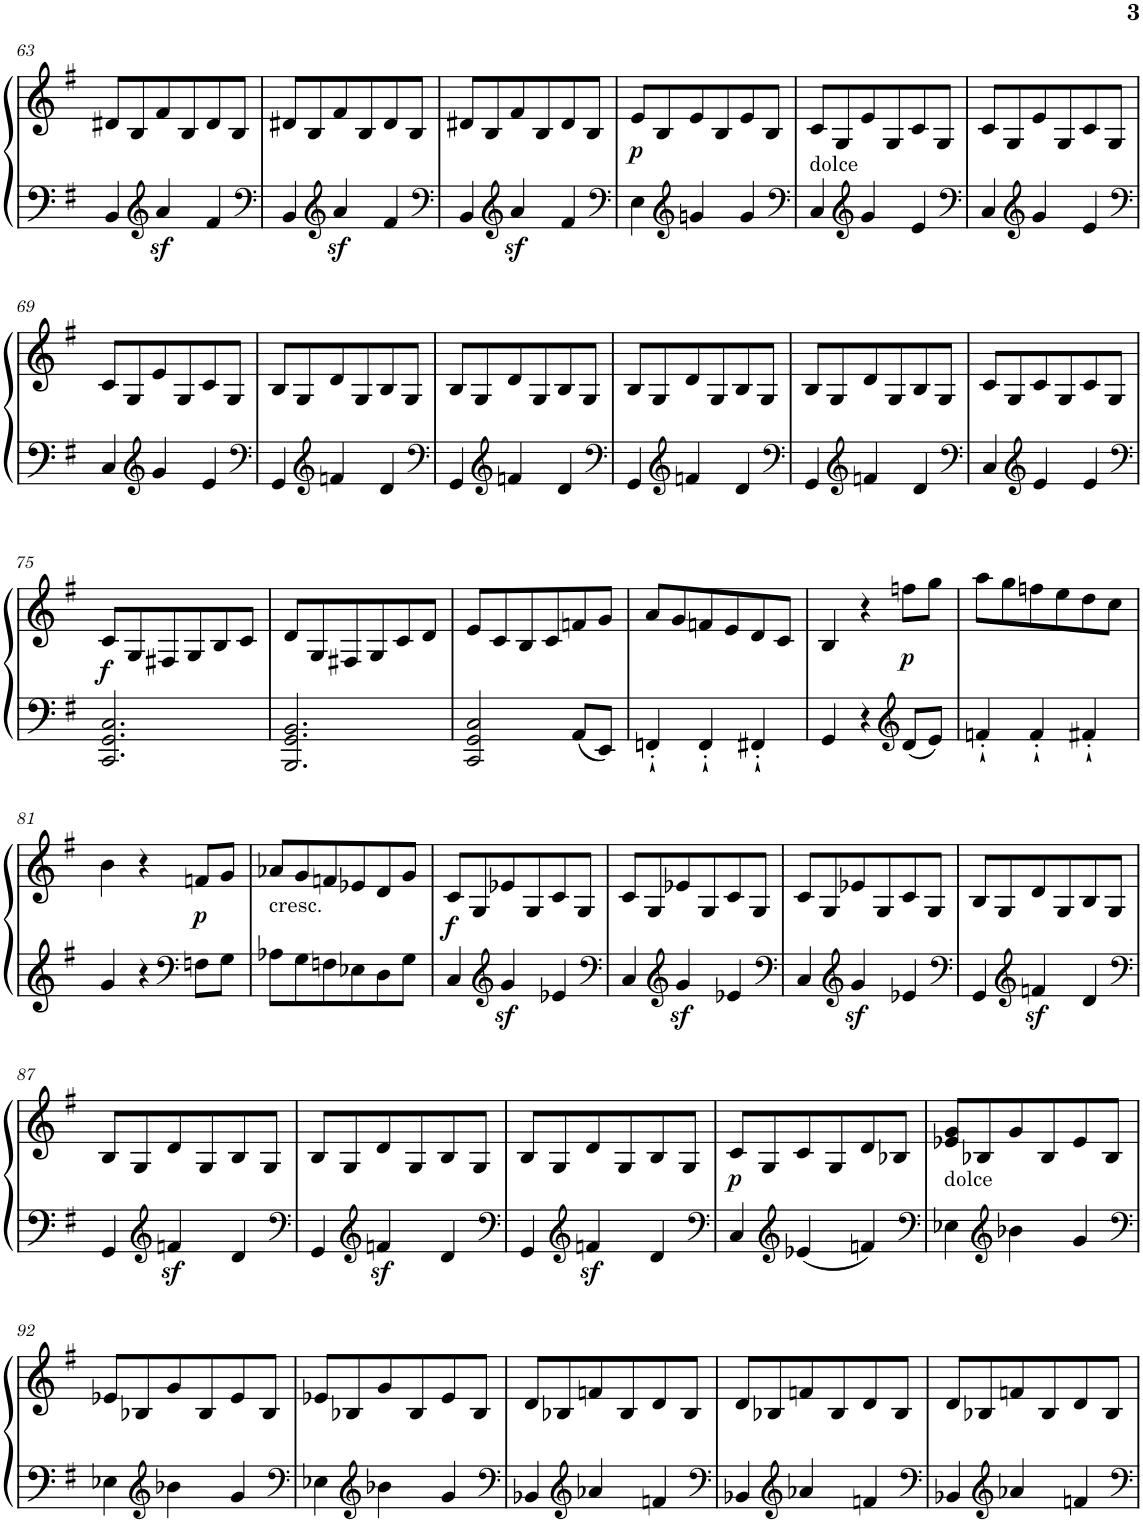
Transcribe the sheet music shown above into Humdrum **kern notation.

**kern	**kern	**dynam
*part1	*part1	*part1
*staff2	*staff1	*staff1/2
*I"Piano	*	*
*I'Pno	*	*
!!LO:PB:g=z
*clefF4	*clefG2	*
*k[f#]	*k[f#]	*
*G:	*G:	*
*M3/4	*M3/4	*
=63	=63	=63
4BB/	8d#X/L	.
.	8B/	.
*clefG2	*	*
4az</	8f#/	.
.	8B/	.
4f#/	8d#/	.
.	8B/J	.
=64	=64	=64
*clefF4	*	*
4BB/	8d#X/L	.
.	8B/	.
*clefG2	*	*
4az</	8f#/	.
.	8B/	.
4f#/	8d#/	.
.	8B/J	.
=65	=65	=65
*clefF4	*	*
4BB/	8d#X/L	.
.	8B/	.
*clefG2	*	*
4az</	8f#/	.
.	8B/	.
4f#/	8d#/	.
.	8B/J	.
=66	=66	=66
*clefF4	*	*
!	!	!LO:DY:b
4E\	8e/L	p
.	8B/	.
*clefG2	*	*
4gn/	8e/	.
.	8B/	.
4g/	8e/	.
.	8B/J	.
=67	=67	=67
*clefF4	*	*
!	!LO:TX:b:t=dolce	!
4C/	8c/L	.
.	8G/	.
*clefG2	*	*
4g/	8e/	.
.	8G/	.
4e/	8c/	.
.	8G/J	.
=68	=68	=68
*clefF4	*	*
4C/	8c/L	.
.	8G/	.
*clefG2	*	*
4g/	8e/	.
.	8G/	.
4e/	8c/	.
.	8G/J	.
!!LO:LB:g=z
=69	=69	=69
*clefF4	*	*
4C/	8c/L	.
.	8G/	.
*clefG2	*	*
4g/	8e/	.
.	8G/	.
4e/	8c/	.
.	8G/J	.
=70	=70	=70
*clefF4	*	*
4GG/	8B/L	.
.	8G/	.
*clefG2	*	*
4fn/	8d/	.
.	8G/	.
4d/	8B/	.
.	8G/J	.
=71	=71	=71
*clefF4	*	*
4GG/	8B/L	.
.	8G/	.
*clefG2	*	*
4fn/	8d/	.
.	8G/	.
4d/	8B/	.
.	8G/J	.
=72	=72	=72
*clefF4	*	*
4GG/	8B/L	.
.	8G/	.
*clefG2	*	*
4fn/	8d/	.
.	8G/	.
4d/	8B/	.
.	8G/J	.
=73	=73	=73
*clefF4	*	*
4GG/	8B/L	.
.	8G/	.
*clefG2	*	*
4fn/	8d/	.
.	8G/	.
4d/	8B/	.
.	8G/J	.
=74	=74	=74
*clefF4	*	*
4C/	8c/L	.
.	8G/	.
*clefG2	*	*
4e/	8c/	.
.	8G/	.
4e/	8c/	.
.	8G/J	.
!!LO:LB:g=z
=75	=75	=75
*clefF4	*	*
!	!	!LO:DY:b
2.CC/ 2.GG/ 2.C/	8c/L	f
.	8G/	.
.	8F#X/	.
.	8G/	.
.	8B/	.
.	8c/J	.
=76	=76	=76
2.BBB/ 2.GG/ 2.BB/	8d/L	.
.	8G/	.
.	8F#X/	.
.	8G/	.
.	8c/	.
.	8d/J	.
=77	=77	=77
2CC/ 2GG/ 2C/	8e/L	.
.	8c/	.
.	8B/	.
.	8c/	.
8AA/L	8fn/	.
8EE/J	8g/J	.
=78	=78	=78
4FFn'`/	8a/L	.
.	8g/	.
4FF'`/	8fn/	.
.	8e/	.
4FF#X'`/	8d/	.
.	8c/J	.
=79	=79	=79
4GG/	4B/	.
4r	4r	.
*clefG2	*	*
!	!	!LO:DY:b
8d/L	8ffn\L	p
8e/J	8gg\J	.
=80	=80	=80
4fn'`/	8aa\L	.
.	8gg\	.
4f'`/	8ffn\	.
.	8ee\	.
4f#X'`/	8dd\	.
.	8cc\J	.
!!LO:LB:g=z
=81	=81	=81
4g/	4b\	.
4r	4r	.
*clefF4	*	*
!	!	!LO:DY:b
8Fn\L	8fn/L	p
8G\J	8g/J	.
=82	=82	=82
!	!LO:TX:b:t=cresc.	!
8A-X\L	8a-X/L	.
8G\	8g/	.
8Fn\	8fn/	.
8E-X\	8e-X/	.
8D\	8d/	.
8G\J	8g/J	.
=83	=83	=83
!	!	!LO:DY:b
4C/	8c/L	f
.	8G/	.
*clefG2	*	*
4gz</	8e-X/	.
.	8G/	.
4e-X/	8c/	.
.	8G/J	.
=84	=84	=84
*clefF4	*	*
4C/	8c/L	.
.	8G/	.
*clefG2	*	*
4gz</	8e-X/	.
.	8G/	.
4e-X/	8c/	.
.	8G/J	.
=85	=85	=85
*clefF4	*	*
4C/	8c/L	.
.	8G/	.
*clefG2	*	*
4gz</	8e-X/	.
.	8G/	.
4e-X/	8c/	.
.	8G/J	.
=86	=86	=86
*clefF4	*	*
4GG/	8B/L	.
.	8G/	.
*clefG2	*	*
4fnz</	8d/	.
.	8G/	.
4d/	8B/	.
.	8G/J	.
!!LO:LB:g=z
=87	=87	=87
*clefF4	*	*
4GG/	8B/L	.
.	8G/	.
*clefG2	*	*
4fnz</	8d/	.
.	8G/	.
4d/	8B/	.
.	8G/J	.
=88	=88	=88
*clefF4	*	*
4GG/	8B/L	.
.	8G/	.
*clefG2	*	*
4fnz</	8d/	.
.	8G/	.
4d/	8B/	.
.	8G/J	.
=89	=89	=89
*clefF4	*	*
4GG/	8B/L	.
.	8G/	.
*clefG2	*	*
4fnz</	8d/	.
.	8G/	.
4d/	8B/	.
.	8G/J	.
=90	=90	=90
*clefF4	*	*
!	!	!LO:DY:b
4C/	8c/L	p
.	8G/	.
*clefG2	*	*
4e-X/	8c/	.
.	8G/	.
4fn/	8d/	.
.	8B-X/J	.
=91	=91	=91
*clefF4	*	*
!	!LO:TX:b:t=dolce	!
4E-X\	8e-X/ 8g/L	.
.	8B-X/	.
*clefG2	*	*
4b-X\	8g/	.
.	8B-/	.
4g/	8e-/	.
.	8B-/J	.
!!LO:LB:g=z
=92	=92	=92
*clefF4	*	*
4E-X\	8e-X/L	.
.	8B-X/	.
*clefG2	*	*
4b-X\	8g/	.
.	8B-/	.
4g/	8e-/	.
.	8B-/J	.
=93	=93	=93
*clefF4	*	*
4E-X\	8e-X/L	.
.	8B-X/	.
*clefG2	*	*
4b-X\	8g/	.
.	8B-/	.
4g/	8e-/	.
.	8B-/J	.
=94	=94	=94
*clefF4	*	*
4BB-X/	8d/L	.
.	8B-X/	.
*clefG2	*	*
4a-X/	8fn/	.
.	8B-/	.
4fn/	8d/	.
.	8B-/J	.
=95	=95	=95
*clefF4	*	*
4BB-X/	8d/L	.
.	8B-X/	.
*clefG2	*	*
4a-X/	8fn/	.
.	8B-/	.
4fn/	8d/	.
.	8B-/J	.
=96	=96	=96
*clefF4	*	*
4BB-X/	8d/L	.
.	8B-X/	.
*clefG2	*	*
4a-X/	8fn/	.
.	8B-/	.
4fn/	8d/	.
.	8B-/J	.
=	=	=
*-	*-	*-
